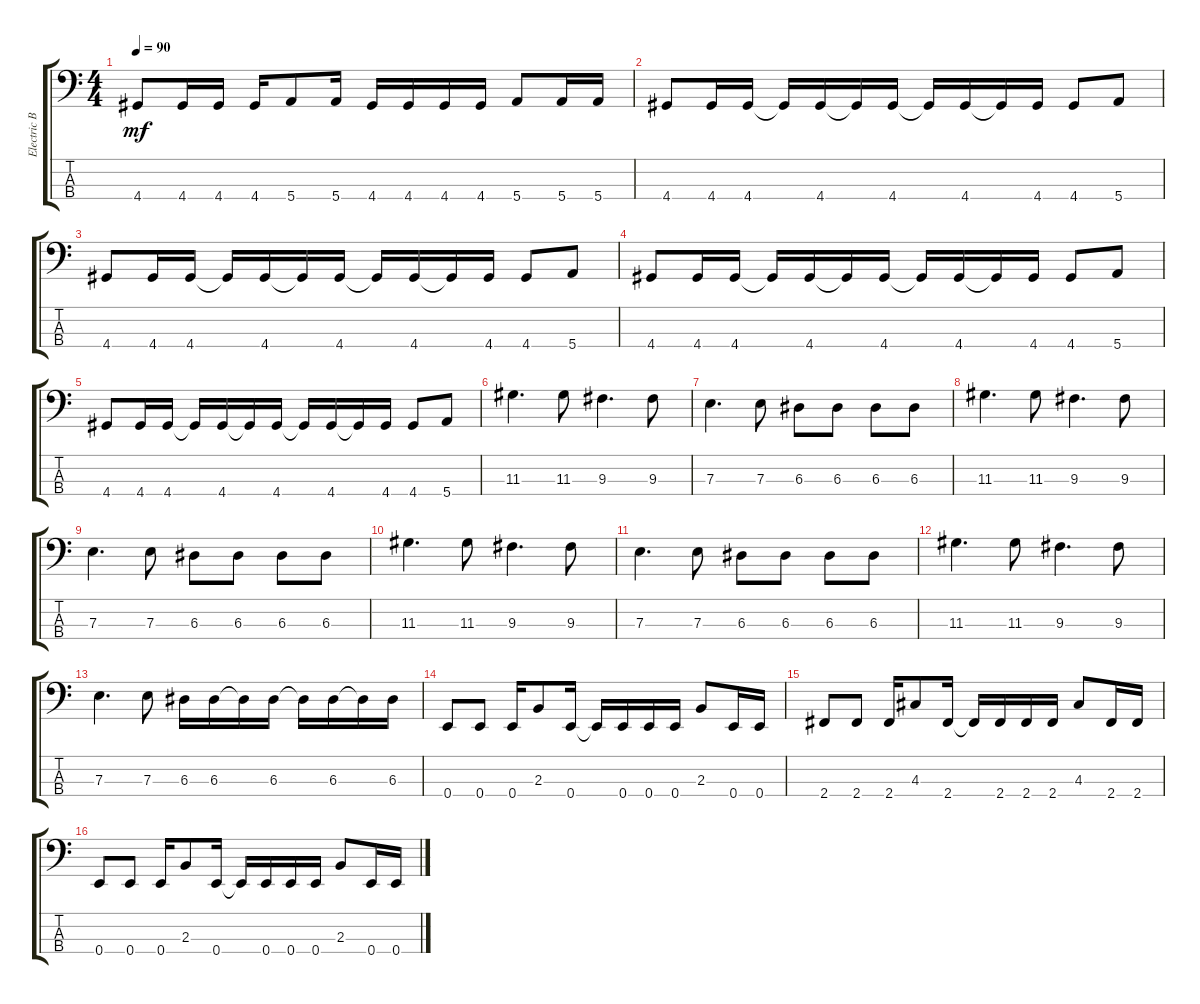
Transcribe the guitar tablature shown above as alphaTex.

\track ("Electric Bass" "Electric B") {instrument electricbassfinger}
\staff {score tabs}
\tuning (G2 D2 A1 E1) {hide}
\ts (4 4)
\tempo 90
\clef f4
\ks c
4.4.8{dy mf} 4.4.16 4.4.16 4.4.16 5.4.8 5.4.16 4.4.16 4.4.16 4.4.16 4.4.16 5.4.8 5.4.16 5.4.16 |
4.4.8 4.4.16 4.4.16 4.4{t}.16 4.4.16 4.4{t}.16 4.4.16 4.4{t}.16 4.4.16 4.4{t}.16 4.4.16 4.4.8 5.4.8 |
4.4.8 4.4.16 4.4.16 4.4{t}.16 4.4.16 4.4{t}.16 4.4.16 4.4{t}.16 4.4.16 4.4{t}.16 4.4.16 4.4.8 5.4.8 |
4.4.8 4.4.16 4.4.16 4.4{t}.16 4.4.16 4.4{t}.16 4.4.16 4.4{t}.16 4.4.16 4.4{t}.16 4.4.16 4.4.8 5.4.8 |
4.4.8 4.4.16 4.4.16 4.4{t}.16 4.4.16 4.4{t}.16 4.4.16 4.4{t}.16 4.4.16 4.4{t}.16 4.4.16 4.4.8 5.4.8 |
11.3.4{d} 11.3.8 9.3.4{d} 9.3.8 |
7.3.4{d} 7.3.8 6.3.8 6.3.8 6.3.8 6.3.8 |
11.3.4{d} 11.3.8 9.3.4{d} 9.3.8 |
7.3.4{d} 7.3.8 6.3.8 6.3.8 6.3.8 6.3.8 |
11.3.4{d} 11.3.8 9.3.4{d} 9.3.8 |
7.3.4{d} 7.3.8 6.3.8 6.3.8 6.3.8 6.3.8 |
11.3.4{d} 11.3.8 9.3.4{d} 9.3.8 |
7.3.4{d} 7.3.8 6.3.16 6.3.16 6.3{t}.16 6.3.16 6.3{t}.16 6.3.16 6.3{t}.16 6.3.16 |
0.4.8 0.4.8 0.4.16 2.3.8 0.4.16 0.4{t}.16 0.4.16 0.4.16 0.4.16 2.3.8 0.4.16 0.4.16 |
2.4.8 2.4.8 2.4.16 4.3.8 2.4.16 2.4{t}.16 2.4.16 2.4.16 2.4.16 4.3.8 2.4.16 2.4.16 |
0.4.8 0.4.8 0.4.16 2.3.8 0.4.16 0.4{t}.16 0.4.16 0.4.16 0.4.16 2.3.8 0.4.16 0.4.16
